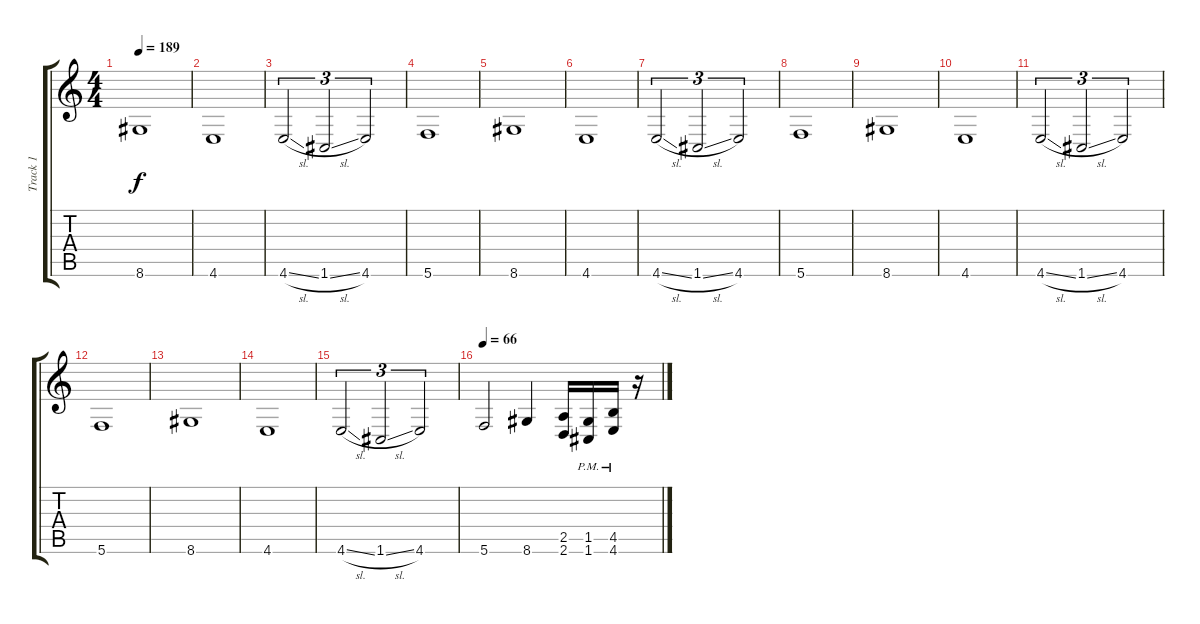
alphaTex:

\track ("Track 1" "Track 1") {instrument distortionguitar}
\staff {score tabs}
\tuning (D4 A3 F3 C3 G2 C2) {hide}
\ts (4 4)
\tempo 189
\clef g2
\ks c
8.6.1{dy f} |
4.6.1 |
4.6{sl}.2{tu (3 2)} 1.6{sl}.2{tu (3 2)} 4.6.2{tu (3 2)} |
5.6.1 |
8.6.1 |
4.6.1 |
4.6{sl}.2{tu (3 2)} 1.6{sl}.2{tu (3 2)} 4.6.2{tu (3 2)} |
5.6.1 |
8.6.1 |
4.6.1 |
4.6{sl}.2{tu (3 2)} 1.6{sl}.2{tu (3 2)} 4.6.2{tu (3 2)} |
5.6.1 |
8.6.1 |
4.6.1 |
4.6{sl}.2{tu (3 2)} 1.6{sl}.2{tu (3 2)} 4.6.2{tu (3 2)} |
\tempo 66
5.6.2 8.6.4 (2.5 2.6).16 (1.5{pm} 1.6{pm}).16 (4.5{pm} 4.6{pm}).16 r.16
